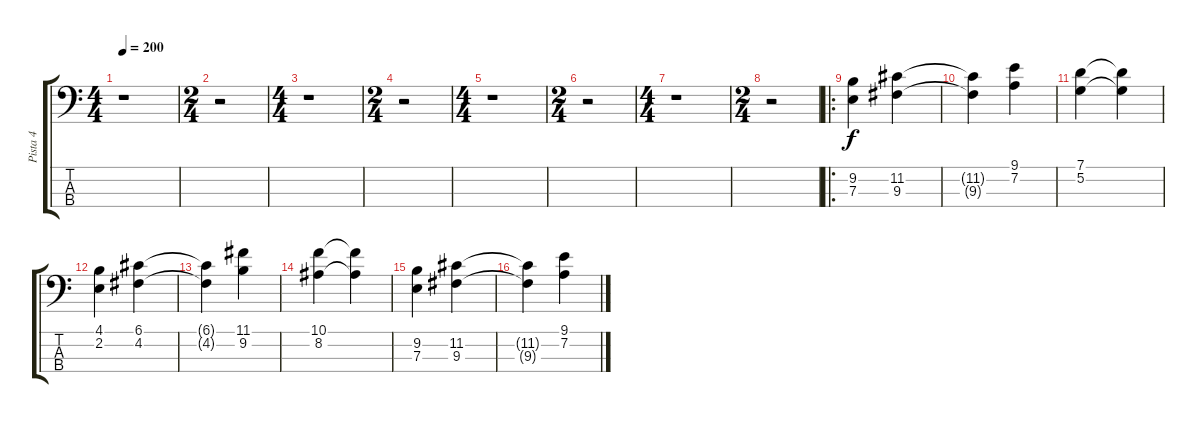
\track ("Pista 4" "Pista 4") {instrument electricbassfinger}
\staff {score tabs}
\tuning (G2 D2 A1 E1) {hide}
\ts (4 4)
\tempo 200
\tempo 130
\tempo 200
\clef f4
\ks c
r.1{dy f instrument electricbassfinger} |
\ts (2 4)
r.2 |
\ts (4 4)
r.1 |
\ts (2 4)
r.2 |
\ts (4 4)
r.1 |
\ts (2 4)
r.2 |
\ts (4 4)
r.1 |
\ts (2 4)
r.2 |
\ro
(9.2 7.3).4 (11.2 9.3).4 |
(11.2{t} 9.3{t}).4 (9.1 7.2).4 |
(7.1 5.2).4 (7.1{t} 5.2{t}).4 |
(4.1 2.2).4 (6.1 4.2).4 |
(6.1{t} 4.2{t}).4 (11.1 9.2).4 |
(10.1 8.2).4 (10.1{t} 8.2{t}).4 |
(9.2 7.3).4 (11.2 9.3).4 |
(11.2{t} 9.3{t}).4 (9.1 7.2).4
